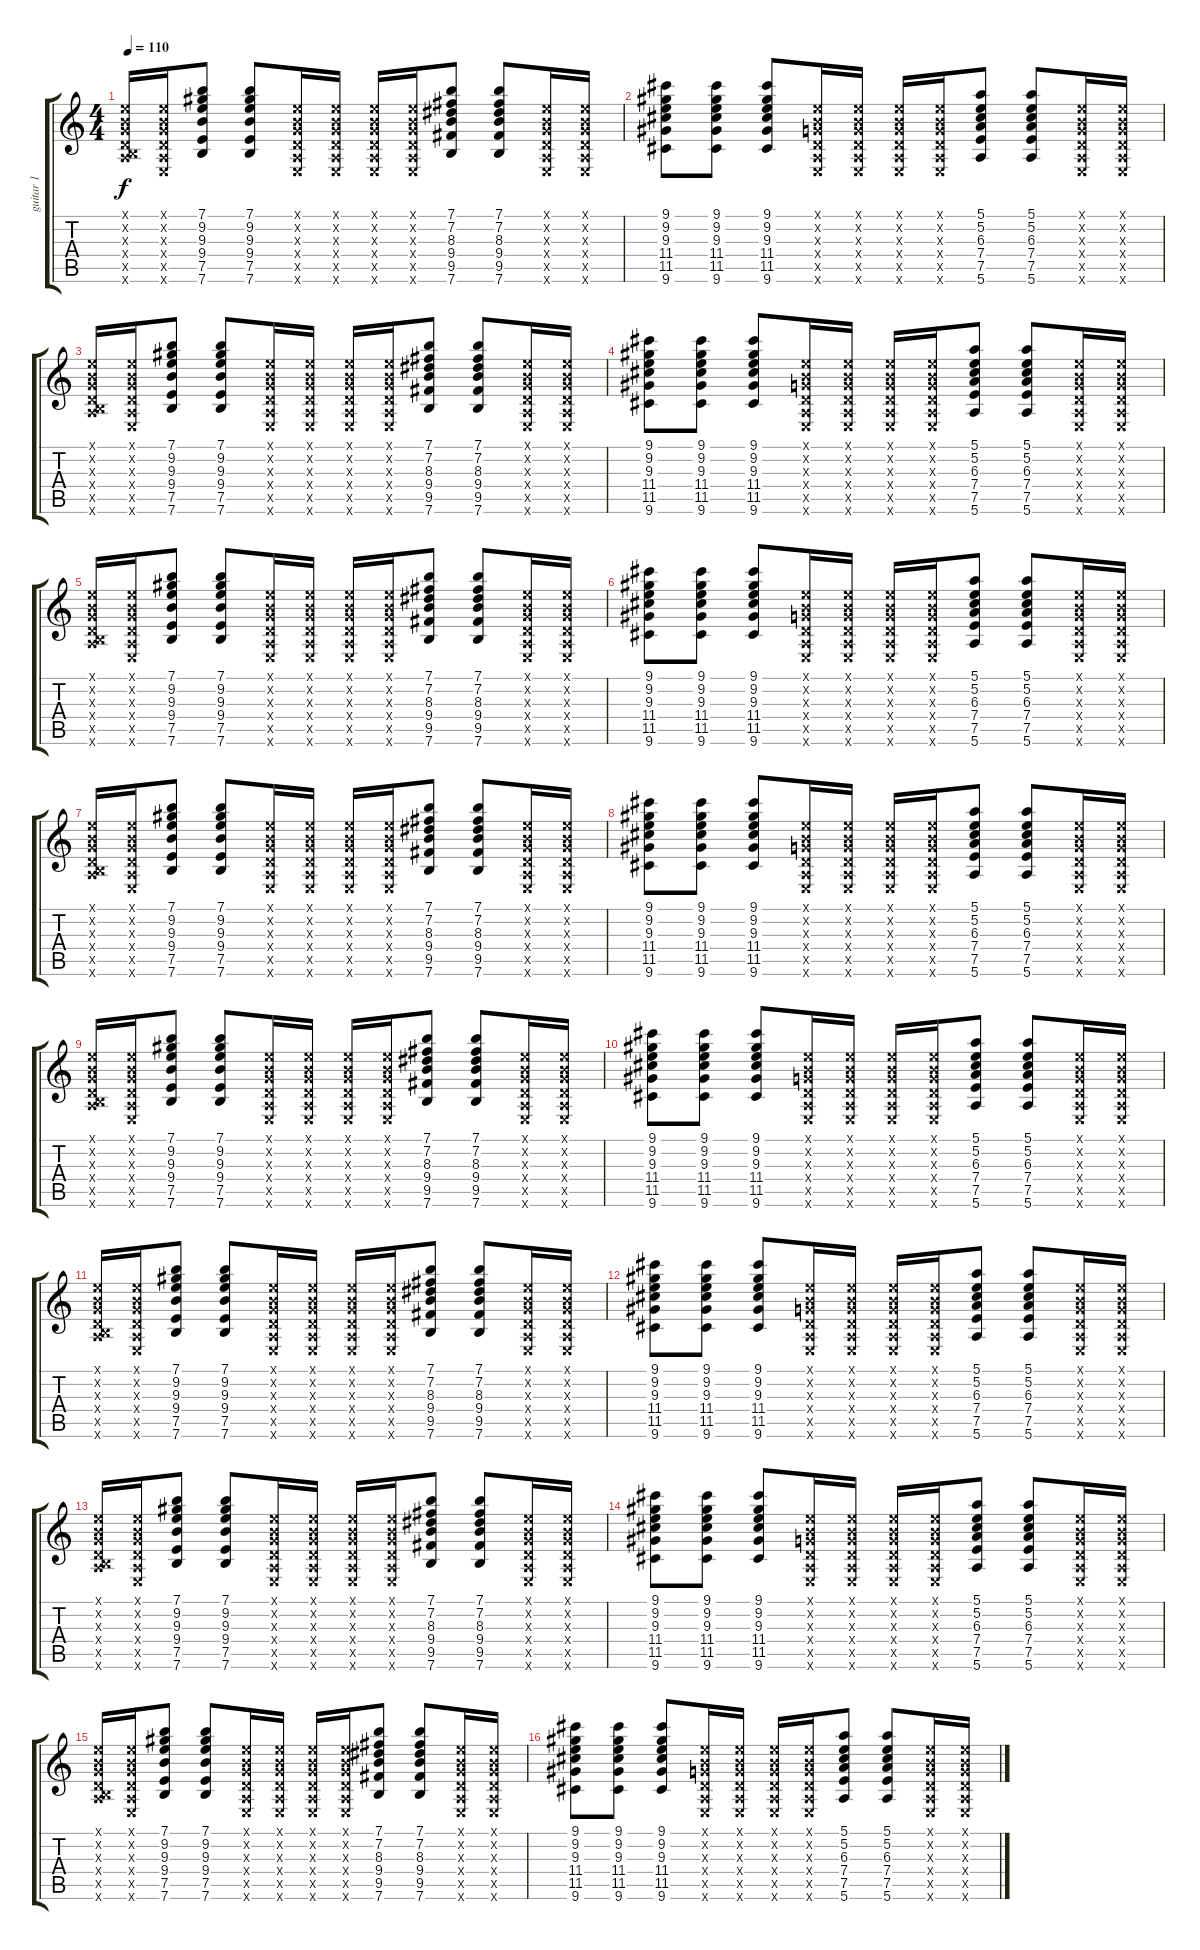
\track ("guitar 1" "guitar 1") {instrument overdrivenguitar}
\staff {score tabs}
\tuning (E4 B3 G3 D3 A2 E2) {hide}
\ts (4 4)
\tempo 110
\clef g2
\ks c
(0.1{x} 0.2{x} 0.3{x} 0.4{x} 0.5{x} 7.6{x}).16{dy f} (0.1{x} 0.2{x} 0.3{x} 0.4{x} 0.5{x} 0.6{x}).16 (7.1 9.2 9.3 9.4 7.5 7.6).8 (7.1 9.2 9.3 9.4 7.5 7.6).8 (0.1{x} 0.2{x} 0.3{x} 0.4{x} 0.5{x} 0.6{x}).16 (0.1{x} 0.2{x} 0.3{x} 0.4{x} 0.5{x} 0.6{x}).16 (0.1{x} 0.2{x} 0.3{x} 0.4{x} 0.5{x} 0.6{x}).16 (0.1{x} 0.2{x} 0.3{x} 0.4{x} 0.5{x} 0.6{x}).16 (7.1 7.2 8.3 9.4 9.5 7.6).8 (7.1 7.2 8.3 9.4 9.5 7.6).8 (0.1{x} 0.2{x} 0.3{x} 0.4{x} 0.5{x} 0.6{x}).16 (0.1{x} 0.2{x} 0.3{x} 0.4{x} 0.5{x} 0.6{x}).16 |
(9.1 9.2 9.3 11.4 11.5 9.6).8 (9.1 9.2 9.3 11.4 11.5 9.6).8 (9.1 9.2 9.3 11.4 11.5 9.6).8 (0.1{x} 0.2{x} 0.3{x} 0.4{x} 0.5{x} 0.6{x}).16 (0.1{x} 0.2{x} 0.3{x} 0.4{x} 0.5{x} 0.6{x}).16 (0.1{x} 0.2{x} 0.3{x} 0.4{x} 0.5{x} 0.6{x}).16 (0.1{x} 0.2{x} 0.3{x} 0.4{x} 0.5{x} 0.6{x}).16 (5.1 5.2 6.3 7.4 7.5 5.6).8 (5.1 5.2 6.3 7.4 7.5 5.6).8 (0.1{x} 0.2{x} 0.3{x} 0.4{x} 0.5{x} 0.6{x}).16 (0.1{x} 0.2{x} 0.3{x} 0.4{x} 0.5{x} 0.6{x}).16 |
(0.1{x} 0.2{x} 0.3{x} 0.4{x} 0.5{x} 7.6{x}).16 (0.1{x} 0.2{x} 0.3{x} 0.4{x} 0.5{x} 0.6{x}).16 (7.1 9.2 9.3 9.4 7.5 7.6).8 (7.1 9.2 9.3 9.4 7.5 7.6).8 (0.1{x} 0.2{x} 0.3{x} 0.4{x} 0.5{x} 0.6{x}).16 (0.1{x} 0.2{x} 0.3{x} 0.4{x} 0.5{x} 0.6{x}).16 (0.1{x} 0.2{x} 0.3{x} 0.4{x} 0.5{x} 0.6{x}).16 (0.1{x} 0.2{x} 0.3{x} 0.4{x} 0.5{x} 0.6{x}).16 (7.1 7.2 8.3 9.4 9.5 7.6).8 (7.1 7.2 8.3 9.4 9.5 7.6).8 (0.1{x} 0.2{x} 0.3{x} 0.4{x} 0.5{x} 0.6{x}).16 (0.1{x} 0.2{x} 0.3{x} 0.4{x} 0.5{x} 0.6{x}).16 |
(9.1 9.2 9.3 11.4 11.5 9.6).8 (9.1 9.2 9.3 11.4 11.5 9.6).8 (9.1 9.2 9.3 11.4 11.5 9.6).8 (0.1{x} 0.2{x} 0.3{x} 0.4{x} 0.5{x} 0.6{x}).16 (0.1{x} 0.2{x} 0.3{x} 0.4{x} 0.5{x} 0.6{x}).16 (0.1{x} 0.2{x} 0.3{x} 0.4{x} 0.5{x} 0.6{x}).16 (0.1{x} 0.2{x} 0.3{x} 0.4{x} 0.5{x} 0.6{x}).16 (5.1 5.2 6.3 7.4 7.5 5.6).8 (5.1 5.2 6.3 7.4 7.5 5.6).8 (0.1{x} 0.2{x} 0.3{x} 0.4{x} 0.5{x} 0.6{x}).16 (0.1{x} 0.2{x} 0.3{x} 0.4{x} 0.5{x} 0.6{x}).16 |
(0.1{x} 0.2{x} 0.3{x} 0.4{x} 0.5{x} 7.6{x}).16 (0.1{x} 0.2{x} 0.3{x} 0.4{x} 0.5{x} 0.6{x}).16 (7.1 9.2 9.3 9.4 7.5 7.6).8 (7.1 9.2 9.3 9.4 7.5 7.6).8 (0.1{x} 0.2{x} 0.3{x} 0.4{x} 0.5{x} 0.6{x}).16 (0.1{x} 0.2{x} 0.3{x} 0.4{x} 0.5{x} 0.6{x}).16 (0.1{x} 0.2{x} 0.3{x} 0.4{x} 0.5{x} 0.6{x}).16 (0.1{x} 0.2{x} 0.3{x} 0.4{x} 0.5{x} 0.6{x}).16 (7.1 7.2 8.3 9.4 9.5 7.6).8 (7.1 7.2 8.3 9.4 9.5 7.6).8 (0.1{x} 0.2{x} 0.3{x} 0.4{x} 0.5{x} 0.6{x}).16 (0.1{x} 0.2{x} 0.3{x} 0.4{x} 0.5{x} 0.6{x}).16 |
(9.1 9.2 9.3 11.4 11.5 9.6).8 (9.1 9.2 9.3 11.4 11.5 9.6).8 (9.1 9.2 9.3 11.4 11.5 9.6).8 (0.1{x} 0.2{x} 0.3{x} 0.4{x} 0.5{x} 0.6{x}).16 (0.1{x} 0.2{x} 0.3{x} 0.4{x} 0.5{x} 0.6{x}).16 (0.1{x} 0.2{x} 0.3{x} 0.4{x} 0.5{x} 0.6{x}).16 (0.1{x} 0.2{x} 0.3{x} 0.4{x} 0.5{x} 0.6{x}).16 (5.1 5.2 6.3 7.4 7.5 5.6).8 (5.1 5.2 6.3 7.4 7.5 5.6).8 (0.1{x} 0.2{x} 0.3{x} 0.4{x} 0.5{x} 0.6{x}).16 (0.1{x} 0.2{x} 0.3{x} 0.4{x} 0.5{x} 0.6{x}).16 |
(0.1{x} 0.2{x} 0.3{x} 0.4{x} 0.5{x} 7.6{x}).16 (0.1{x} 0.2{x} 0.3{x} 0.4{x} 0.5{x} 0.6{x}).16 (7.1 9.2 9.3 9.4 7.5 7.6).8 (7.1 9.2 9.3 9.4 7.5 7.6).8 (0.1{x} 0.2{x} 0.3{x} 0.4{x} 0.5{x} 0.6{x}).16 (0.1{x} 0.2{x} 0.3{x} 0.4{x} 0.5{x} 0.6{x}).16 (0.1{x} 0.2{x} 0.3{x} 0.4{x} 0.5{x} 0.6{x}).16 (0.1{x} 0.2{x} 0.3{x} 0.4{x} 0.5{x} 0.6{x}).16 (7.1 7.2 8.3 9.4 9.5 7.6).8 (7.1 7.2 8.3 9.4 9.5 7.6).8 (0.1{x} 0.2{x} 0.3{x} 0.4{x} 0.5{x} 0.6{x}).16 (0.1{x} 0.2{x} 0.3{x} 0.4{x} 0.5{x} 0.6{x}).16 |
(9.1 9.2 9.3 11.4 11.5 9.6).8 (9.1 9.2 9.3 11.4 11.5 9.6).8 (9.1 9.2 9.3 11.4 11.5 9.6).8 (0.1{x} 0.2{x} 0.3{x} 0.4{x} 0.5{x} 0.6{x}).16 (0.1{x} 0.2{x} 0.3{x} 0.4{x} 0.5{x} 0.6{x}).16 (0.1{x} 0.2{x} 0.3{x} 0.4{x} 0.5{x} 0.6{x}).16 (0.1{x} 0.2{x} 0.3{x} 0.4{x} 0.5{x} 0.6{x}).16 (5.1 5.2 6.3 7.4 7.5 5.6).8 (5.1 5.2 6.3 7.4 7.5 5.6).8 (0.1{x} 0.2{x} 0.3{x} 0.4{x} 0.5{x} 0.6{x}).16 (0.1{x} 0.2{x} 0.3{x} 0.4{x} 0.5{x} 0.6{x}).16 |
(0.1{x} 0.2{x} 0.3{x} 0.4{x} 0.5{x} 7.6{x}).16 (0.1{x} 0.2{x} 0.3{x} 0.4{x} 0.5{x} 0.6{x}).16 (7.1 9.2 9.3 9.4 7.5 7.6).8 (7.1 9.2 9.3 9.4 7.5 7.6).8 (0.1{x} 0.2{x} 0.3{x} 0.4{x} 0.5{x} 0.6{x}).16 (0.1{x} 0.2{x} 0.3{x} 0.4{x} 0.5{x} 0.6{x}).16 (0.1{x} 0.2{x} 0.3{x} 0.4{x} 0.5{x} 0.6{x}).16 (0.1{x} 0.2{x} 0.3{x} 0.4{x} 0.5{x} 0.6{x}).16 (7.1 7.2 8.3 9.4 9.5 7.6).8 (7.1 7.2 8.3 9.4 9.5 7.6).8 (0.1{x} 0.2{x} 0.3{x} 0.4{x} 0.5{x} 0.6{x}).16 (0.1{x} 0.2{x} 0.3{x} 0.4{x} 0.5{x} 0.6{x}).16 |
(9.1 9.2 9.3 11.4 11.5 9.6).8 (9.1 9.2 9.3 11.4 11.5 9.6).8 (9.1 9.2 9.3 11.4 11.5 9.6).8 (0.1{x} 0.2{x} 0.3{x} 0.4{x} 0.5{x} 0.6{x}).16 (0.1{x} 0.2{x} 0.3{x} 0.4{x} 0.5{x} 0.6{x}).16 (0.1{x} 0.2{x} 0.3{x} 0.4{x} 0.5{x} 0.6{x}).16 (0.1{x} 0.2{x} 0.3{x} 0.4{x} 0.5{x} 0.6{x}).16 (5.1 5.2 6.3 7.4 7.5 5.6).8 (5.1 5.2 6.3 7.4 7.5 5.6).8 (0.1{x} 0.2{x} 0.3{x} 0.4{x} 0.5{x} 0.6{x}).16 (0.1{x} 0.2{x} 0.3{x} 0.4{x} 0.5{x} 0.6{x}).16 |
(0.1{x} 0.2{x} 0.3{x} 0.4{x} 0.5{x} 7.6{x}).16 (0.1{x} 0.2{x} 0.3{x} 0.4{x} 0.5{x} 0.6{x}).16 (7.1 9.2 9.3 9.4 7.5 7.6).8 (7.1 9.2 9.3 9.4 7.5 7.6).8 (0.1{x} 0.2{x} 0.3{x} 0.4{x} 0.5{x} 0.6{x}).16 (0.1{x} 0.2{x} 0.3{x} 0.4{x} 0.5{x} 0.6{x}).16 (0.1{x} 0.2{x} 0.3{x} 0.4{x} 0.5{x} 0.6{x}).16 (0.1{x} 0.2{x} 0.3{x} 0.4{x} 0.5{x} 0.6{x}).16 (7.1 7.2 8.3 9.4 9.5 7.6).8 (7.1 7.2 8.3 9.4 9.5 7.6).8 (0.1{x} 0.2{x} 0.3{x} 0.4{x} 0.5{x} 0.6{x}).16 (0.1{x} 0.2{x} 0.3{x} 0.4{x} 0.5{x} 0.6{x}).16 |
(9.1 9.2 9.3 11.4 11.5 9.6).8 (9.1 9.2 9.3 11.4 11.5 9.6).8 (9.1 9.2 9.3 11.4 11.5 9.6).8 (0.1{x} 0.2{x} 0.3{x} 0.4{x} 0.5{x} 0.6{x}).16 (0.1{x} 0.2{x} 0.3{x} 0.4{x} 0.5{x} 0.6{x}).16 (0.1{x} 0.2{x} 0.3{x} 0.4{x} 0.5{x} 0.6{x}).16 (0.1{x} 0.2{x} 0.3{x} 0.4{x} 0.5{x} 0.6{x}).16 (5.1 5.2 6.3 7.4 7.5 5.6).8 (5.1 5.2 6.3 7.4 7.5 5.6).8 (0.1{x} 0.2{x} 0.3{x} 0.4{x} 0.5{x} 0.6{x}).16 (0.1{x} 0.2{x} 0.3{x} 0.4{x} 0.5{x} 0.6{x}).16 |
(0.1{x} 0.2{x} 0.3{x} 0.4{x} 0.5{x} 7.6{x}).16 (0.1{x} 0.2{x} 0.3{x} 0.4{x} 0.5{x} 0.6{x}).16 (7.1 9.2 9.3 9.4 7.5 7.6).8 (7.1 9.2 9.3 9.4 7.5 7.6).8 (0.1{x} 0.2{x} 0.3{x} 0.4{x} 0.5{x} 0.6{x}).16 (0.1{x} 0.2{x} 0.3{x} 0.4{x} 0.5{x} 0.6{x}).16 (0.1{x} 0.2{x} 0.3{x} 0.4{x} 0.5{x} 0.6{x}).16 (0.1{x} 0.2{x} 0.3{x} 0.4{x} 0.5{x} 0.6{x}).16 (7.1 7.2 8.3 9.4 9.5 7.6).8 (7.1 7.2 8.3 9.4 9.5 7.6).8 (0.1{x} 0.2{x} 0.3{x} 0.4{x} 0.5{x} 0.6{x}).16 (0.1{x} 0.2{x} 0.3{x} 0.4{x} 0.5{x} 0.6{x}).16 |
(9.1 9.2 9.3 11.4 11.5 9.6).8 (9.1 9.2 9.3 11.4 11.5 9.6).8 (9.1 9.2 9.3 11.4 11.5 9.6).8 (0.1{x} 0.2{x} 0.3{x} 0.4{x} 0.5{x} 0.6{x}).16 (0.1{x} 0.2{x} 0.3{x} 0.4{x} 0.5{x} 0.6{x}).16 (0.1{x} 0.2{x} 0.3{x} 0.4{x} 0.5{x} 0.6{x}).16 (0.1{x} 0.2{x} 0.3{x} 0.4{x} 0.5{x} 0.6{x}).16 (5.1 5.2 6.3 7.4 7.5 5.6).8 (5.1 5.2 6.3 7.4 7.5 5.6).8 (0.1{x} 0.2{x} 0.3{x} 0.4{x} 0.5{x} 0.6{x}).16 (0.1{x} 0.2{x} 0.3{x} 0.4{x} 0.5{x} 0.6{x}).16 |
(0.1{x} 0.2{x} 0.3{x} 0.4{x} 0.5{x} 7.6{x}).16 (0.1{x} 0.2{x} 0.3{x} 0.4{x} 0.5{x} 0.6{x}).16 (7.1 9.2 9.3 9.4 7.5 7.6).8 (7.1 9.2 9.3 9.4 7.5 7.6).8 (0.1{x} 0.2{x} 0.3{x} 0.4{x} 0.5{x} 0.6{x}).16 (0.1{x} 0.2{x} 0.3{x} 0.4{x} 0.5{x} 0.6{x}).16 (0.1{x} 0.2{x} 0.3{x} 0.4{x} 0.5{x} 0.6{x}).16 (0.1{x} 0.2{x} 0.3{x} 0.4{x} 0.5{x} 0.6{x}).16 (7.1 7.2 8.3 9.4 9.5 7.6).8 (7.1 7.2 8.3 9.4 9.5 7.6).8 (0.1{x} 0.2{x} 0.3{x} 0.4{x} 0.5{x} 0.6{x}).16 (0.1{x} 0.2{x} 0.3{x} 0.4{x} 0.5{x} 0.6{x}).16 |
(9.1 9.2 9.3 11.4 11.5 9.6).8 (9.1 9.2 9.3 11.4 11.5 9.6).8 (9.1 9.2 9.3 11.4 11.5 9.6).8 (0.1{x} 0.2{x} 0.3{x} 0.4{x} 0.5{x} 0.6{x}).16 (0.1{x} 0.2{x} 0.3{x} 0.4{x} 0.5{x} 0.6{x}).16 (0.1{x} 0.2{x} 0.3{x} 0.4{x} 0.5{x} 0.6{x}).16 (0.1{x} 0.2{x} 0.3{x} 0.4{x} 0.5{x} 0.6{x}).16 (5.1 5.2 6.3 7.4 7.5 5.6).8 (5.1 5.2 6.3 7.4 7.5 5.6).8 (0.1{x} 0.2{x} 0.3{x} 0.4{x} 0.5{x} 0.6{x}).16 (0.1{x} 0.2{x} 0.3{x} 0.4{x} 0.5{x} 0.6{x}).16
